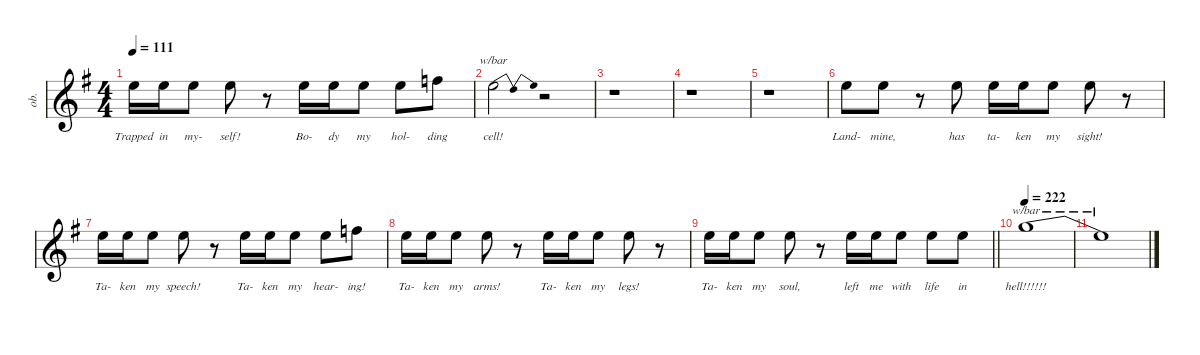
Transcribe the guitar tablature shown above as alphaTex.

\defaultSystemsLayout 4
\hideDynamics
\bracketExtendMode nobrackets
\otherSystemsTrackNameOrientation horizontal
\track ("James Hetfield (Vocals)" "ob.") {defaultSystemsLayout 32 instrument oboe}
\staff {score}
\tuning (E4 B3 G3 D3 A2 E2)
\ts (4 4)
\tempo 111
\clef g2
\ks eminor
12.1{acc forcenatural}.16{lyrics (0 "Trapped") lyrics (1 "") lyrics (2 "") lyrics (3 "") lyrics (4 "") dy fff beam Down} 12.1{acc forcenatural}.16{lyrics (0 "in") lyrics (1 "") lyrics (2 "") lyrics (3 "") lyrics (4 "") beam Down} 12.1{acc forcenatural}.8{lyrics (0 "my-") lyrics (1 "") lyrics (2 "") lyrics (3 "") lyrics (4 "") beam Down} 12.1{acc forcenatural}.8{lyrics (0 "self!") lyrics (1 "") lyrics (2 "") lyrics (3 "") lyrics (4 "") beam Down} r.8{beam Down} 12.1{acc forcenatural}.16{lyrics (0 "Bo-") lyrics (1 "") lyrics (2 "") lyrics (3 "") lyrics (4 "") beam Down} 12.1{acc forcenatural}.16{lyrics (0 "dy") lyrics (1 "") lyrics (2 "") lyrics (3 "") lyrics (4 "") beam Down} 12.1{acc forcenatural}.8{lyrics (0 "my") lyrics (1 "") lyrics (2 "") lyrics (3 "") lyrics (4 "") beam Down} 12.1{acc forcenatural}.8{lyrics (0 "hol-") lyrics (1 "") lyrics (2 "") lyrics (3 "") lyrics (4 "") beam Down} 13.1{acc forcenatural}.8{lyrics (0 "ding") lyrics (1 "") lyrics (2 "") lyrics (3 "") lyrics (4 "") beam Down} |
12.1{acc forcenatural}.2{tbe (dip default 0 0 30 -4 60 0) lyrics (0 "cell!") lyrics (1 "") lyrics (2 "") lyrics (3 "") lyrics (4 "") beam Down} r.2{beam Down} |
r.1{beam Down} |
r.1{beam Down} |
r.1{beam Down} |
12.1{acc forcenatural}.8{lyrics (0 "Land-") lyrics (1 "") lyrics (2 "") lyrics (3 "") lyrics (4 "") beam Down} 12.1{acc forcenatural}.8{lyrics (0 "mine,") lyrics (1 "") lyrics (2 "") lyrics (3 "") lyrics (4 "") beam Down} r.8{beam Down} 12.1{acc forcenatural}.8{lyrics (0 "has") lyrics (1 "") lyrics (2 "") lyrics (3 "") lyrics (4 "") beam Down} 12.1{acc forcenatural}.16{lyrics (0 "ta-") lyrics (1 "") lyrics (2 "") lyrics (3 "") lyrics (4 "") beam Down} 12.1{acc forcenatural}.16{lyrics (0 "ken") lyrics (1 "") lyrics (2 "") lyrics (3 "") lyrics (4 "") beam Down} 12.1{acc forcenatural}.8{lyrics (0 "my") lyrics (1 "") lyrics (2 "") lyrics (3 "") lyrics (4 "") beam Down} 12.1{acc forcenatural}.8{lyrics (0 "sight!") lyrics (1 "") lyrics (2 "") lyrics (3 "") lyrics (4 "") beam Down} r.8{beam Down} |
12.1{acc forcenatural}.16{lyrics (0 "Ta-") lyrics (1 "") lyrics (2 "") lyrics (3 "") lyrics (4 "") beam Down} 12.1{acc forcenatural}.16{lyrics (0 "ken") lyrics (1 "") lyrics (2 "") lyrics (3 "") lyrics (4 "") beam Down} 12.1{acc forcenatural}.8{lyrics (0 "my") lyrics (1 "") lyrics (2 "") lyrics (3 "") lyrics (4 "") beam Down} 12.1{acc forcenatural}.8{lyrics (0 "speech!") lyrics (1 "") lyrics (2 "") lyrics (3 "") lyrics (4 "") beam Down} r.8{beam Down} 12.1{acc forcenatural}.16{lyrics (0 "Ta-") lyrics (1 "") lyrics (2 "") lyrics (3 "") lyrics (4 "") beam Down} 12.1{acc forcenatural}.16{lyrics (0 "ken") lyrics (1 "") lyrics (2 "") lyrics (3 "") lyrics (4 "") beam Down} 12.1{acc forcenatural}.8{lyrics (0 "my") lyrics (1 "") lyrics (2 "") lyrics (3 "") lyrics (4 "") beam Down} 12.1{acc forcenatural}.8{lyrics (0 "hear-") lyrics (1 "") lyrics (2 "") lyrics (3 "") lyrics (4 "") beam Down} 13.1{acc forcenatural}.8{lyrics (0 "ing!") lyrics (1 "") lyrics (2 "") lyrics (3 "") lyrics (4 "") beam Down} |
12.1{acc forcenatural}.16{lyrics (0 "Ta-") lyrics (1 "") lyrics (2 "") lyrics (3 "") lyrics (4 "") beam Down} 12.1{acc forcenatural}.16{lyrics (0 "ken") lyrics (1 "") lyrics (2 "") lyrics (3 "") lyrics (4 "") beam Down} 12.1{acc forcenatural}.8{lyrics (0 "my") lyrics (1 "") lyrics (2 "") lyrics (3 "") lyrics (4 "") beam Down} 12.1{acc forcenatural}.8{lyrics (0 "arms!") lyrics (1 "") lyrics (2 "") lyrics (3 "") lyrics (4 "") beam Down} r.8{beam Down} 12.1{acc forcenatural}.16{lyrics (0 "Ta-") lyrics (1 "") lyrics (2 "") lyrics (3 "") lyrics (4 "") beam Down} 12.1{acc forcenatural}.16{lyrics (0 "ken") lyrics (1 "") lyrics (2 "") lyrics (3 "") lyrics (4 "") beam Down} 12.1{acc forcenatural}.8{lyrics (0 "my") lyrics (1 "") lyrics (2 "") lyrics (3 "") lyrics (4 "") beam Down} 12.1{acc forcenatural}.8{lyrics (0 "legs!") lyrics (1 "") lyrics (2 "") lyrics (3 "") lyrics (4 "") beam Down} r.8{beam Down} |
\barLineRight lightlight
12.1{acc forcenatural}.16{lyrics (0 "Ta-") lyrics (1 "") lyrics (2 "") lyrics (3 "") lyrics (4 "") beam Down} 12.1{acc forcenatural}.16{lyrics (0 "ken") lyrics (1 "") lyrics (2 "") lyrics (3 "") lyrics (4 "") beam Down} 12.1{acc forcenatural}.8{lyrics (0 "my") lyrics (1 "") lyrics (2 "") lyrics (3 "") lyrics (4 "") beam Down} 12.1{acc forcenatural}.8{lyrics (0 "soul,") lyrics (1 "") lyrics (2 "") lyrics (3 "") lyrics (4 "") beam Down} r.8{beam Down} 12.1{acc forcenatural}.16{lyrics (0 "left") lyrics (1 "") lyrics (2 "") lyrics (3 "") lyrics (4 "") beam Down} 12.1{acc forcenatural}.16{lyrics (0 "me") lyrics (1 "") lyrics (2 "") lyrics (3 "") lyrics (4 "") beam Down} 12.1{acc forcenatural}.8{lyrics (0 "with") lyrics (1 "") lyrics (2 "") lyrics (3 "") lyrics (4 "") beam Down} 12.1{acc forcenatural}.8{lyrics (0 "life") lyrics (1 "") lyrics (2 "") lyrics (3 "") lyrics (4 "") beam Down} 12.1{acc forcenatural}.8{lyrics (0 "in") lyrics (1 "") lyrics (2 "") lyrics (3 "") lyrics (4 "") beam Down} |
\tempo 222
15.1{acc forcenatural}.1{tbe (dive default 0 0 60 -6) lyrics (0 "hell!!!!!!") lyrics (1 "") lyrics (2 "") lyrics (3 "") lyrics (4 "") beam Down} |
15.1{t acc forcenatural}.1{tbe (hold default 0 -6 60 -6) beam Down}
